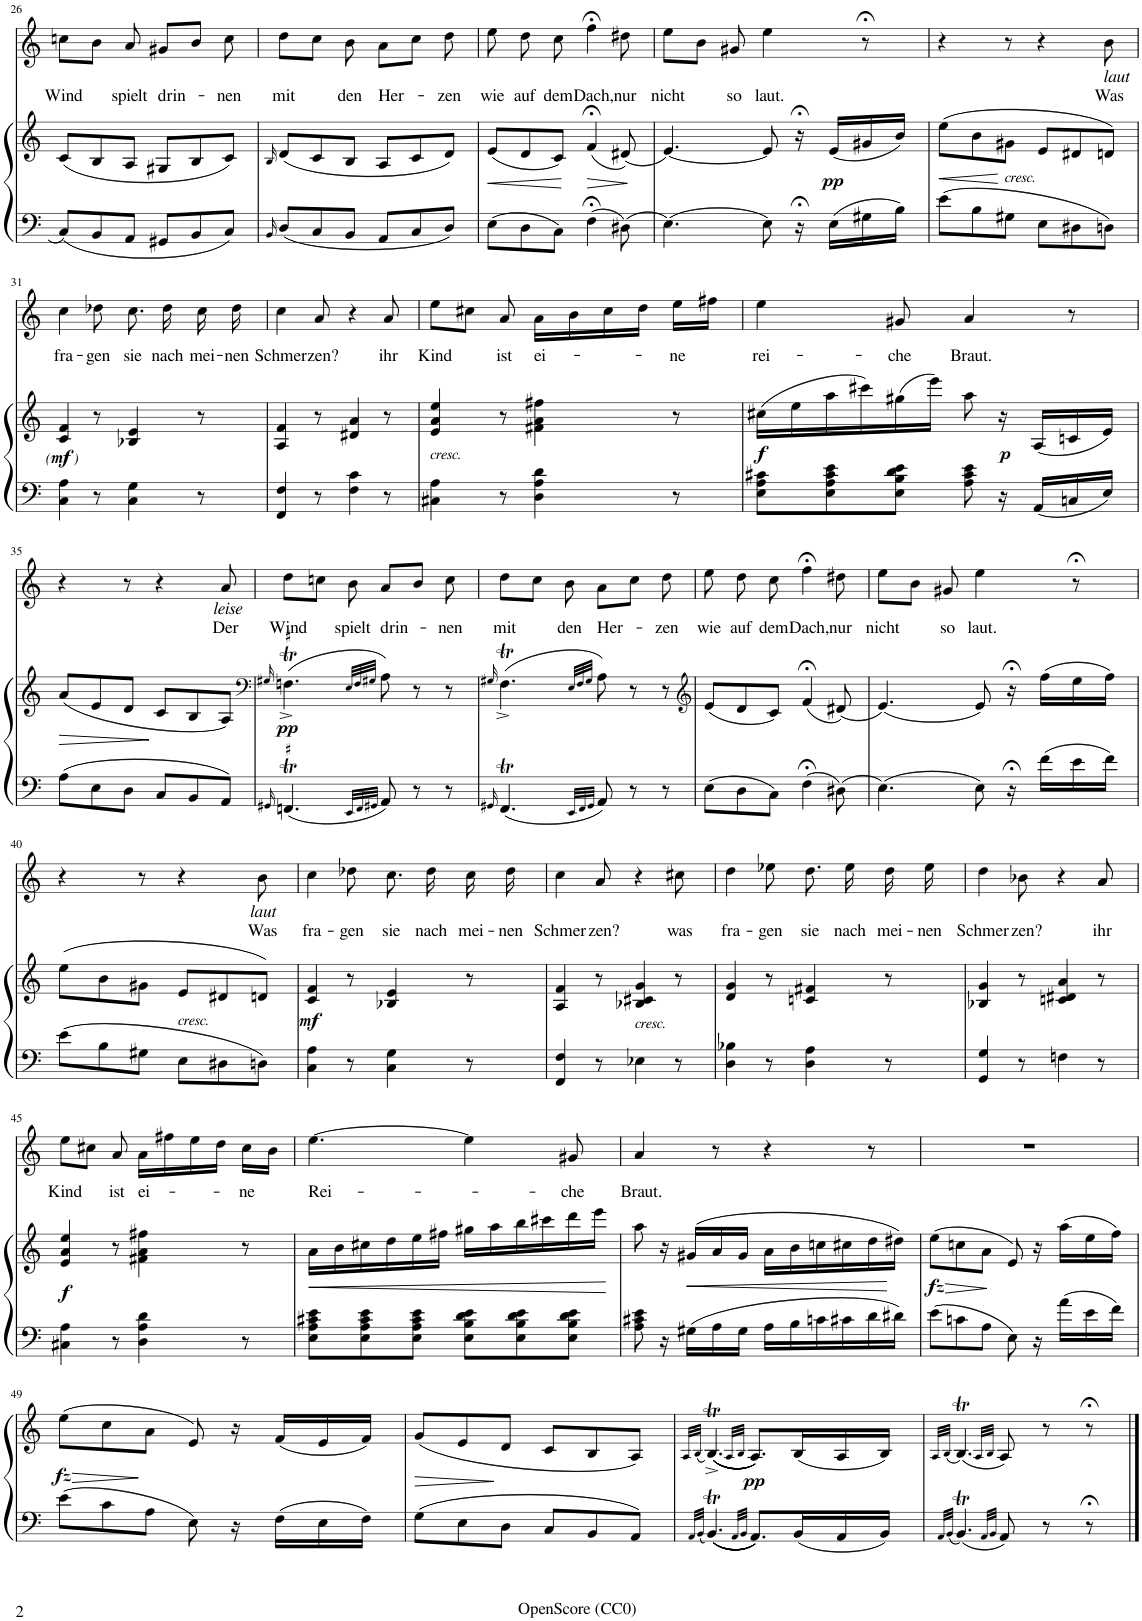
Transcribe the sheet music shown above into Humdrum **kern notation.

**kern	**kern	**dynam	**kern	**text
*part2	*part2	*part2	*part1	*part1
*staff3	*staff2	*staff2/3	*staff1	*staff1
*I"Pianoforte	*	*	*I"Singstimme Voice	*
*I'Pno	*	*	*	*
!!LO:PB:g=z
*clefF4	*clefG2	*	*clefG2	*
*k[]	*k[]	*	*k[]	*
*M6/8	*M6/8	*	*M6/8	*
=26	=26	=26	=26	=26
!	!	!	!	!LO:LY:b
8C/L	(8c/L	.	8ccn\L	Wind
8BB/	8B/	.	8b\J	.
!	!	!	!	!LO:LY:b
8AA/J	8A/J	.	8a/	spielt
!	!	!	!	!LO:LY:b
8GG#X/L	8G#X/L	.	8g#X/L	drin-
8BB/	8B/	.	8b/J	.
!	!	!	!	!LO:LY:b
8C/J	8c/J)	.	8cc\	-nen
=27	=27	=27	=27	=27
16qBB/	16qB/	.	.	.
!	!	!	!	!LO:LY:b
8D/L	(8d/L	.	8dd\L	-mit
8C/	8c/	.	8cc\J	.
!	!	!	!	!LO:LY:b
8BB/J	8B/J	.	8b\	den
!	!	!	!	!LO:LY:b
8AA/L	8A/L	.	8a\L	Her-
8C/	8c/	.	8cc\J	.
!	!	!	!	!LO:LY:b
8D/J	8d/J)	.	8dd\	-zen
=28	=28	=28	=28	=28
!	!	!LO:HP:b	!	!LO:LY:b
8E\L	(8e/L	<	8ee\	wie
!	!	!	!	!LO:LY:b
8D\	8d/	.	8dd\	auf
!	!	!	!	!LO:LY:b
8C\J	8c/J)	.	8cc\	dem
!	!	!LO:HP:n=1:b	!	!LO:LY:b
4F;<\	(4f;</	[ >	4ff;<\	Dach,
!	!	!	!	!LO:LY:b
8D#X\	(8d#X/)	]	8dd#X\	nur
=29	=29	=29	=29	=29
!	!	!	!	!LO:LY:b
4.E\	[4.e/)	.	8ee\L	nicht
.	.	.	8b\J	.
!	!	!	!	!LO:LY:b
.	.	.	8g#X/	so
!	!	!	!	!LO:LY:b
8E\	8e/]	.	4ee\	laut.
16r;<	16r;<	.	.	.
!	!	!LO:DY:b	!	!
16E\LL	(16e/LL	pp	.	.
16G#X\	16g#X/	.	8r;<	.
16B\JJ	16b/JJ)	.	.	.
=30	=30	=30	=30	=30
!	!	!LO:HP:b	!	!
8e\L	(8ee\L	<	4r	.
8B\	8b\	.	.	.
!	!LO:TX:b:i:t=cresc.	!	!	!
8G#X\J	8g#X\J	[	8r	.
8E\L	8e/L	.	4r	.
8D#X\	8d#X/	.	.	.
!	!	!	!LO:TX:b:i:t=laut	!
!	!	!	!	!LO:LY:b
8Dn\J	8dn/J)	.	8b\	Was
!!LO:LB:g=z
=31	=31	=31	=31	=31
!	!	!LO:DY:b	!	!LO:LY:b
!	!	!LO:DY:n=1:b	!	!
!	!	!LO:DY:n=2:b	!	!
4C\ 4A\	4c/ 4f/	other-dynamics mf other-dynamics	4cc\	fra-
!	!	!	!	!LO:LY:b
8r	8r	.	8dd-X\	-gen
!	!	!	!	!LO:LY:b
4C\ 4G\	4B-X/ 4e/	.	8.cc\	sie
!	!	!	!	!LO:LY:b
.	.	.	16dd-\	nach
!	!	!	!	!LO:LY:b
8r	8r	.	16cc\	mei-
!	!	!	!	!LO:LY:b
.	.	.	16dd-\	-nen
=32	=32	=32	=32	=32
!	!	!	!	!LO:LY:b
4FF/ 4F/	4A/ 4f/	.	4cc\	Schmer-
!	!	!	!	!LO:LY:b
8r	8r	.	8a/	-zen?
4F\ 4c\	4d#X/ 4a/	.	4r	.
!	!	!	!	!LO:LY:b
8r	8r	.	8a/	ihr
=33	=33	=33	=33	=33
!	!LO:TX:b:i:t=cresc.	!	!	!
!	!	!	!	!LO:LY:b
4C#X\ 4A\	4e/ 4a/ 4ee/	.	8ee\L	Kind
.	.	.	8cc#X\J	.
!	!	!	!	!LO:LY:b
8r	8r	.	8a/	ist
!	!	!	!	!LO:LY:b
4D\ 4A\ 4d\	4f#X\ 4a\ 4ff#X\	.	16a\LL	ei-
.	.	.	16b\	.
.	.	.	16cc#\	.
.	.	.	16dd\JJ	.
!	!	!	!	!LO:LY:b
8r	8r	.	16ee\LL	-ne
.	.	.	16ff#X\JJ	.
=34	=34	=34	=34	=34
!	!	!LO:DY:b	!	!LO:LY:b
8E\ 8A\ 8c#X\L	(16cc#X\LL	f	4ee\	rei-
.	16ee\	.	.	.
8E\ 8A\ 8c#\ 8e\	16aa\	.	.	.
.	16ccc#X\)	.	.	.
!	!	!	!	!LO:LY:b
8E\ 8B\ 8d\ 8e\J	(16gg#X\	.	8g#X/	-che
.	16eee\JJ)	.	.	.
!	!	!	!	!LO:LY:b
8A\ 8c#\ 8e\	8aa\	.	4a/	Braut.
!	!	!LO:DY:a=2	!	!
16r	16r	p	.	.
16AA/LL	(16A/LL	.	.	.
16Cn/	16cn/	.	8r	.
16E/JJ	16e/JJ)	.	.	.
!!LO:LB:g=z
=35	=35	=35	=35	=35
!	!	!LO:HP:b	!	!
8A\L	(8a/L	>	4r	.
8E\	8e/	.	.	.
8D\J	8d/J	.	8r	.
8C/L	8c/L	]	4r	.
8BB/	8B/	.	.	.
!	!	!	!LO:TX:b:i:t=leise	!
!	!	!	!	!LO:LY:b
8AA/J	8A/J)	.	8a/	Der
=36	=36	=36	=36	=36
16qGG#X/	.	.	.	.
*	*clefF4	*	*	*
.	16qG#X/	.	.	.
!LO:TR:acc=#	!LO:TR:acc=#	!LO:DY:b	!	!LO:LY:b
4.FFnT/	(4.FnT^<\	pp	8dd\L	Wind
.	.	.	8ccn\J	.
!	!	!	!	!LO:LY:b
.	.	.	8b\	spielt
32qEE/LLL	32qE/LLL	.	.	.
32qFF/	32qF/	.	.	.
32qGG#X/JJJ	32qG#X/JJJ	.	.	.
!	!	!	!	!LO:LY:b
8AA/	8A\)	.	8a/L	drin-
8r	8r	.	8b/J	.
!	!	!	!	!LO:LY:b
8r	8r	.	8cc\	-nen
=37	=37	=37	=37	=37
16qGG#X/	16qG#X/	.	.	.
!	!	!	!	!LO:LY:b
4.FFT/	(4.FT^<\	.	8dd\L	mit
.	.	.	8cc\J	.
!	!	!	!	!LO:LY:b
.	.	.	8b\	den
32qEE/LLL	32qE/LLL	.	.	.
32qFF/	32qF/	.	.	.
32qGG#/JJJ	32qG#/JJJ	.	.	.
!	!	!	!	!LO:LY:b
8AA/	8A\)	.	8a\L	Her-
8r	8r	.	8cc\J	.
!	!	!	!	!LO:LY:b
8r	8r	.	8dd\	-zen
=38	=38	=38	=38	=38
*	*clefG2	*	*	*
!	!	!	!	!LO:LY:b
8E\L	(8e/L	.	8ee\	wie
!	!	!	!	!LO:LY:b
8D\	8d/	.	8dd\	auf
!	!	!	!	!LO:LY:b
8C\J	8c/J)	.	8cc\	dem
!	!	!	!	!LO:LY:b
4F;<\	(4f;</	.	4ff;<\	Dach,
!	!	!	!	!LO:LY:b
8D#X\	(8d#X/)	.	8dd#X\	nur
=39	=39	=39	=39	=39
!	!	!	!	!LO:LY:b
4.E\	(4.e/)	.	8ee\L	-nicht
.	.	.	8b\J	.
!	!	!	!	!LO:LY:b
.	.	.	8g#X/	so
!	!	!	!	!LO:LY:b
8E\	8e/)	.	4ee\	laut.
16r;<	16r;<	.	.	.
16f\LL	(16ff\LL	.	.	.
16e\	16ee\	.	8r;<	.
16f\JJ	16ff\JJ)	.	.	.
!!LO:LB:g=z
=40	=40	=40	=40	=40
8e\L	(8ee\L	.	4r	.
8B\	8b\	.	.	.
8G#X\J	8g#X\J	.	8r	.
!	!LO:TX:b:i:t=cresc.	!	!	!
8E\L	8e/L	.	4r	.
8D#X\	8d#X/	.	.	.
!	!	!	!LO:TX:b:i:t=laut	!
!	!	!	!	!LO:LY:b
8Dn\J	8dn/J)	.	8b\	Was
=41	=41	=41	=41	=41
!	!	!LO:DY:b	!	!LO:LY:b
4C\ 4A\	4c/ 4f/	mf	4cc\	fra-
!	!	!	!	!LO:LY:b
8r	8r	.	8dd-X\	-gen
!	!	!	!	!LO:LY:b
4C\ 4G\	4B-X/ 4e/	.	8.cc\	sie
!	!	!	!	!LO:LY:b
.	.	.	16dd-\	nach
!	!	!	!	!LO:LY:b
8r	8r	.	16cc\	mei-
!	!	!	!	!LO:LY:b
.	.	.	16dd-\	-nen
=42	=42	=42	=42	=42
!	!	!	!	!LO:LY:b
4FF/ 4F/	4A/ 4f/	.	4cc\	Schmer-
!	!	!	!	!LO:LY:b
8r	8r	.	8a/	-zen?
!	!LO:TX:b:i:t=cresc.	!	!	!
4E-X\	4B-X/ 4c#X/ 4g/	.	4r	.
!	!	!	!	!LO:LY:b
8r	8r	.	8cc#X\	was
=43	=43	=43	=43	=43
!	!	!	!	!LO:LY:b
4D\ 4B-X\	4d/ 4g/	.	4dd\	fra-
!	!	!	!	!LO:LY:b
8r	8r	.	8ee-X\	-gen
!	!	!	!	!LO:LY:b
4D\ 4A\	4cn/ 4f#X/	.	8.dd\	sie
!	!	!	!	!LO:LY:b
.	.	.	16ee-\	nach
!	!	!	!	!LO:LY:b
8r	8r	.	16dd\	mei-
!	!	!	!	!LO:LY:b
.	.	.	16ee-\	-nen
=44	=44	=44	=44	=44
!	!	!	!	!LO:LY:b
4GG/ 4G/	4B-X/ 4g/	.	4dd\	Schmer-
!	!	!	!	!LO:LY:b
8r	8r	.	8b-X\	-zen?
4Fn\	4cn/ 4d#X/ 4a/	.	4r	.
!	!	!	!	!LO:LY:b
8r	8r	.	8a/	ihr
!!LO:LB:g=z
=45	=45	=45	=45	=45
!	!	!LO:DY:b	!	!LO:LY:b
4C#X\ 4A\	4e/ 4a/ 4ee/	f	8ee\L	Kind
.	.	.	8cc#X\J	.
!	!	!	!	!LO:LY:b
8r	8r	.	8a/	ist
!	!	!	!	!LO:LY:b
4D\ 4A\ 4d\	4f#X\ 4a\ 4ff#X\	.	16a\LL	ei-
.	.	.	16ff#X\	.
.	.	.	16ee\	.
.	.	.	16dd\JJ	.
!	!	!	!	!LO:LY:b
8r	8r	.	16cc#\LL	-ne
.	.	.	16b\JJ	.
=46	=46	=46	=46	=46
!	!	!LO:HP:b	!	!LO:LY:b
8E\ 8A\ 8c#X\ 8e\L	16a\LL	<	[4.ee\	Rei-
.	16b\	.	.	.
8E\ 8A\ 8c#\ 8e\	16cc#X\	.	.	.
.	16dd\	.	.	.
8E\ 8A\ 8c#\ 8e\J	16ee\	.	.	.
.	16ff#X\JJ	.	.	.
8E\ 8B\ 8d\ 8e\L	16gg#X\LL	.	4ee\]	.
.	16aa\	.	.	.
8E\ 8B\ 8d\ 8e\	16bb\	.	.	.
.	16ccc#X\	.	.	.
!	!	!	!	!LO:LY:b
8E\ 8B\ 8d\ 8e\J	16ddd\	.	8g#X/	-che
.	16eee\JJ	.	.	.
.	.	[	.	.
=47	=47	=47	=47	=47
!	!	!	!	!LO:LY:b
8A\ 8c#X\ 8e\	8aa\	.	4a/	Braut.
16r	16r	.	.	.
!	!	!LO:HP:b	!	!
16G#X\LL	(16g#X/LL	<	.	.
16A\	16a/	.	8r	.
16G#\JJ	16g#/JJ	.	.	.
16A\LL	16a\LL	.	4r	.
16B\	16b\	.	.	.
16cn\	16ccn\	.	.	.
16c#X\	16cc#X\	.	.	.
16d\	16dd\	.	8r	.
16d#X\JJ	16dd#X\JJ)	[	.	.
=48	=48	=48	=48	=48
!	!	!LO:HP:b	!	!
!	!	!LO:DY:n=1:b	!	!
8e\L	(8ee\L	> fz	2.r	.
8cn\	8ccn\	.	.	.
8A\J	8a\J	.	.	.
8E\	8e/)	]	.	.
16r	16r	.	.	.
16a\LL	(16aa\LL	.	.	.
16e\	16ee\	.	.	.
16f\JJ	16ff\JJ)	.	.	.
!!LO:LB:g=z
=49	=49	=49	=49	=49
!	!	!LO:HP:b	!	!
!	!	!LO:DY:n=1:b	!	!
8e\L	(8ee\L	> fz	2.r	.
8c\	8cc\	.	.	.
8A\J	8a\J	]	.	.
8E\	8e/)	.	.	.
16r	16r	.	.	.
16F\LL	(16f/LL	.	.	.
16E\	16e/	.	.	.
16F\JJ	16f/JJ)	.	.	.
=50	=50	=50	=50	=50
!	!	!LO:HP:b	!	!
8G\L	(8g/L	>	2.r	.
8E\	8e/	.	.	.
8D\J	8d/J	]	.	.
8C/L	8c/L	.	.	.
8BB/	8B/	.	.	.
8AA/J	8A/J)	.	.	.
=51	=51	=51	=51	=51
32qAA/LLL	32qA/LLL	.	.	.
32qBB/JJJ	(32qB/JJJ	.	.	.
4.BBt/	(((((4.Bt^/)	.	2.r	.
32qAA/LLL	32qA/LLL	.	.	.
32qBB/JJJ	32qB/JJJ	.	.	.
!	!	!LO:DY:a=2	!	!
8.AA/L	8.A/L)))))	pp	.	.
16BB/L	(16B/L	.	.	.
16AA/	16A/	.	.	.
16BB/JJ	16B/JJ)	.	.	.
=52	=52	=52	=52	=52
32qAA/LLL	32qA/LLL	.	.	.
32qBB/JJJ	(32qB/JJJ	.	.	.
4.BBt/	(4.Bt/)	.	2.r	.
32qAA/LLL	32qA/LLL	.	.	.
32qBB/JJJ	32qB/JJJ	.	.	.
8AA/	8A/)	.	.	.
8r	8r	.	.	.
8r;<	8r;<	.	.	.
==	==	==	==	==
*-	*-	*-	*-	*-
